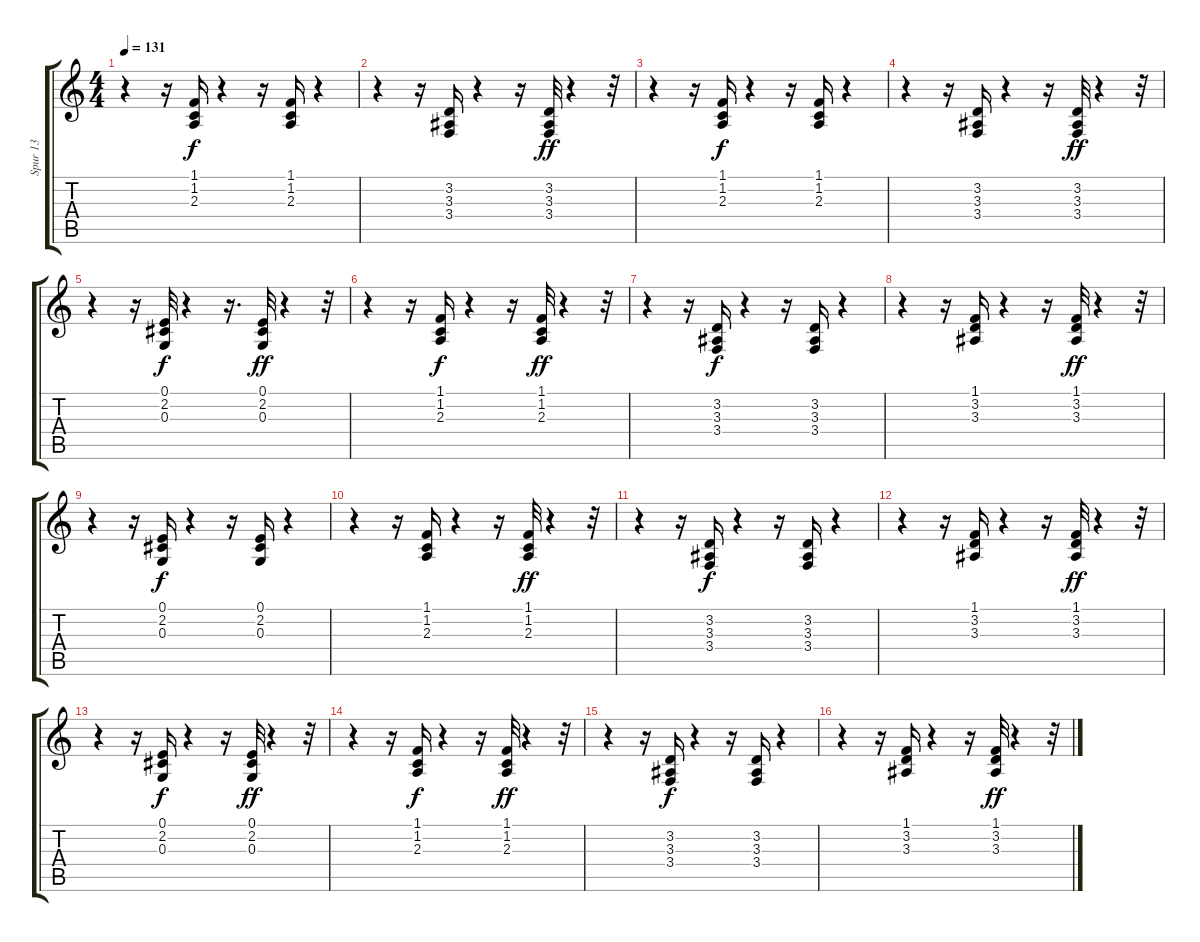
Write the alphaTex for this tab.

\track ("Spur 13" "Spur 13") {instrument percussiveorgan}
\staff {score tabs}
\tuning (E4 B3 G3 D3 A2 E2) {hide}
\ts (4 4)
\tempo 131
\clef g2
\ks c
r.4{dy ff} r.16 (1.1 1.2 2.3).16{dy f} r.4 r.16 (1.1 1.2 2.3).16 r.4 |
r.4 r.16 (3.2 3.3 3.4).16 r.4 r.16 (3.2 3.3 3.4).32{dy ff} r.4 r.32 |
r.4 r.16 (1.1 1.2 2.3).16{dy f} r.4 r.16 (1.1 1.2 2.3).16 r.4 |
r.4 r.16 (3.2 3.3 3.4).16 r.4 r.16 (3.2 3.3 3.4).32{dy ff} r.4 r.32 |
r.4 r.16 (0.1 2.2 0.3).32{dy f} r.4 r.16{d} (0.1 2.2 0.3).32{dy ff} r.4 r.32 |
r.4 r.16 (1.1 1.2 2.3).16{dy f} r.4 r.16 (1.1 1.2 2.3).32{dy ff} r.4 r.32 |
r.4 r.16 (3.2 3.3 3.4).16{dy f} r.4 r.16 (3.2 3.3 3.4).16 r.4 |
r.4 r.16 (1.1 3.2 3.3).16 r.4 r.16 (1.1 3.2 3.3).32{dy ff} r.4 r.32 |
r.4 r.16 (0.1 2.2 0.3).16{dy f} r.4 r.16 (0.1 2.2 0.3).16 r.4 |
r.4 r.16 (1.1 1.2 2.3).16 r.4 r.16 (1.1 1.2 2.3).32{dy ff} r.4 r.32 |
r.4 r.16 (3.2 3.3 3.4).16{dy f} r.4 r.16 (3.2 3.3 3.4).16 r.4 |
r.4 r.16 (1.1 3.2 3.3).16 r.4 r.16 (1.1 3.2 3.3).32{dy ff} r.4 r.32 |
r.4 r.16 (0.1 2.2 0.3).16{dy f} r.4 r.16 (0.1 2.2 0.3).32{dy ff} r.4 r.32 |
r.4 r.16 (1.1 1.2 2.3).16{dy f} r.4 r.16 (1.1 1.2 2.3).32{dy ff} r.4 r.32 |
r.4 r.16 (3.2 3.3 3.4).16{dy f} r.4 r.16 (3.2 3.3 3.4).16 r.4 |
r.4 r.16 (1.1 3.2 3.3).16 r.4 r.16 (1.1 3.2 3.3).32{dy ff} r.4 r.32
